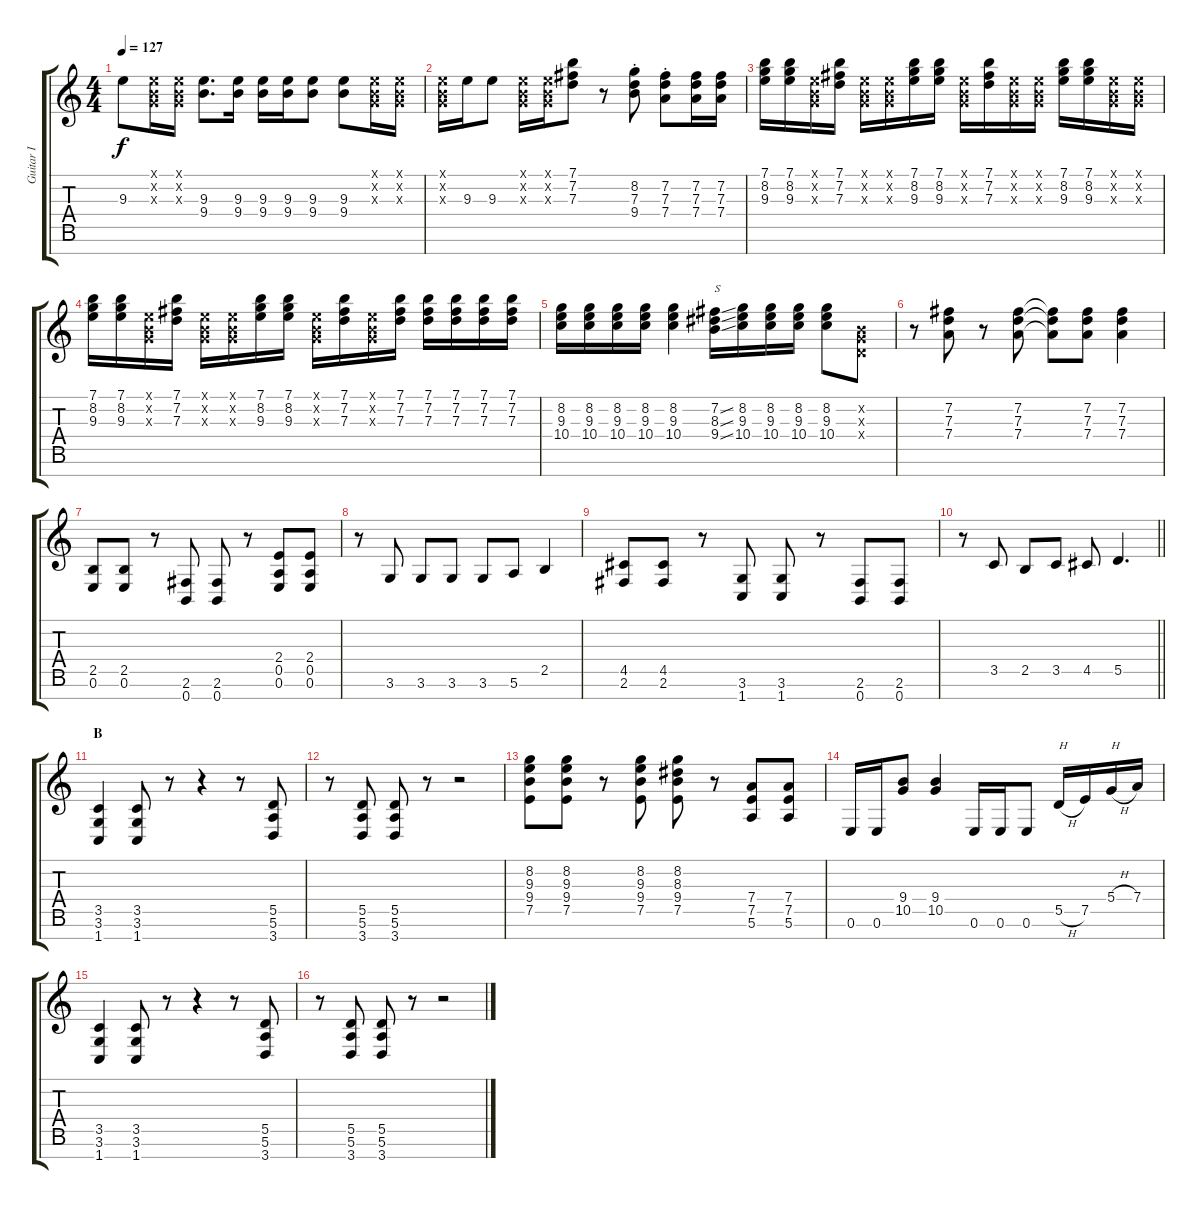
\track ("Guitar I" "Guitar I") {instrument distortionguitar}
\staff {score tabs}
\tuning (E4 B3 G3 D3 A2 E2 B1) {hide}
\ts (4 4)
\tempo 127
\clef g2
\ks c
9.3.8{dy f} (0.1{x} 0.2{x} 0.3{x}).16 (0.1{x} 0.2{x} 0.3{x}).16 (9.3 9.4).8{d} (9.3 9.4).16 (9.3 9.4).16 (9.3 9.4).16 (9.3 9.4).8 (9.3 9.4).8 (0.1{x} 0.2{x} 0.3{x}).16 (0.1{x} 0.2{x} 0.3{x}).16 |
(0.1{x} 0.2{x} 0.3{x}).16 9.3.16 9.3.8 (0.1{x} 0.2{x} 0.3{x}).16 (0.1{x} 0.2{x} 0.3{x}).16 (7.1 7.2 7.3).8 r.8 (8.2{st} 7.3{st} 9.4{st}).8 (7.2{st} 7.3 7.4{st}).8 (7.2 7.3 7.4).16 (7.2 7.3 7.4).16 |
(7.1 8.2 9.3).16 (7.1 8.2 9.3).16 (0.1{x} 0.2{x} 0.3{x}).16 (7.1 7.2 7.3).16 (0.1{x} 0.2{x} 0.3{x}).16 (0.1{x} 0.2{x} 0.3{x}).16 (7.1 8.2 9.3).16 (7.1 8.2 9.3).16 (0.1{x} 0.2{x} 0.3{x}).16 (7.1 7.2 7.3).16 (0.1{x} 0.2{x} 0.3{x}).16 (0.1{x} 0.2{x} 0.3{x}).16 (7.1 8.2 9.3).16 (7.1 8.2 9.3).16 (0.1{x} 0.2{x} 0.3{x}).16 (0.1{x} 0.2{x} 0.3{x}).16 |
(7.1 8.2 9.3).16 (7.1 8.2 9.3).16 (0.1{x} 0.2{x} 0.3{x}).16 (7.1 7.2 7.3).16 (0.1{x} 0.2{x} 0.3{x}).16 (0.1{x} 0.2{x} 0.3{x}).16 (7.1 8.2 9.3).16 (7.1 8.2 9.3).16 (0.1{x} 0.2{x} 0.3{x}).16 (7.1 7.2 7.3).16 (0.1{x} 0.2{x} 0.3{x}).16 (7.1 7.2 7.3).16 (7.1 7.2 7.3).16 (7.1 7.2 7.3).16 (7.1 7.2 7.3).16 (7.1 7.2 7.3).16 |
(8.2 9.3 10.4).16 (8.2 9.3 10.4).16 (8.2 9.3 10.4).16 (8.2 9.3 10.4).16 (8.2 9.3 10.4).4 (7.2{ss} 8.3{ss} 9.4{ss}).16{txt "S"} (8.2 9.3 10.4).16 (8.2 9.3 10.4).16 (8.2 9.3 10.4).16 (8.2 9.3 10.4).8 (0.2{x} 0.3{x} 0.4{x}).8 |
r.8 (7.2 7.3 7.4).8 r.8 (7.2 7.3 7.4).8 (7.2{t} 7.3{t} 7.4{t}).8 (7.2 7.3 7.4).8 (7.2 7.3 7.4).4 |
(2.5 0.6).8 (2.5 0.6).8 r.8 (2.6 0.7).8 (2.6 0.7).8 r.8 (2.4 0.5 0.6).8 (2.4 0.5 0.6).8 |
r.8 3.6.8 3.6.8 3.6.8 3.6.8 5.6.8 2.5.4 |
(4.5 2.6).8 (4.5 2.6).8 r.8 (3.6 1.7).8 (3.6 1.7).8 r.8 (2.6 0.7).8 (2.6 0.7).8 |
\barLineRight lightlight
r.8 3.5.8 2.5.8 3.5.8 4.5.8 5.5.4{d} |
\section ("" "B")
(3.5 3.6 1.7).4 (3.5 3.6 1.7).8 r.8 r.4 r.8 (5.5 5.6 3.7).8 |
r.8 (5.5 5.6 3.7).8 (5.5 5.6 3.7).8 r.8 r.2 |
(8.2 9.3 9.4 7.5).8 (8.2 9.3 9.4 7.5).8 r.8 (8.2 9.3 9.4 7.5).8 (8.2 8.3 9.4 7.5).8 r.8 (7.4 7.5 5.6).8 (7.4 7.5 5.6).8 |
0.6.16 0.6.16 (9.4 10.5).8 (9.4 10.5).4 0.6.16 0.6.16 0.6.8 5.5{h}.16{txt "H"} 7.5.16 5.4{h}.16{txt "H"} 7.4.16 |
(3.5 3.6 1.7).4 (3.5 3.6 1.7).8 r.8 r.4 r.8 (5.5 5.6 3.7).8 |
r.8 (5.5 5.6 3.7).8 (5.5 5.6 3.7).8 r.8 r.2
